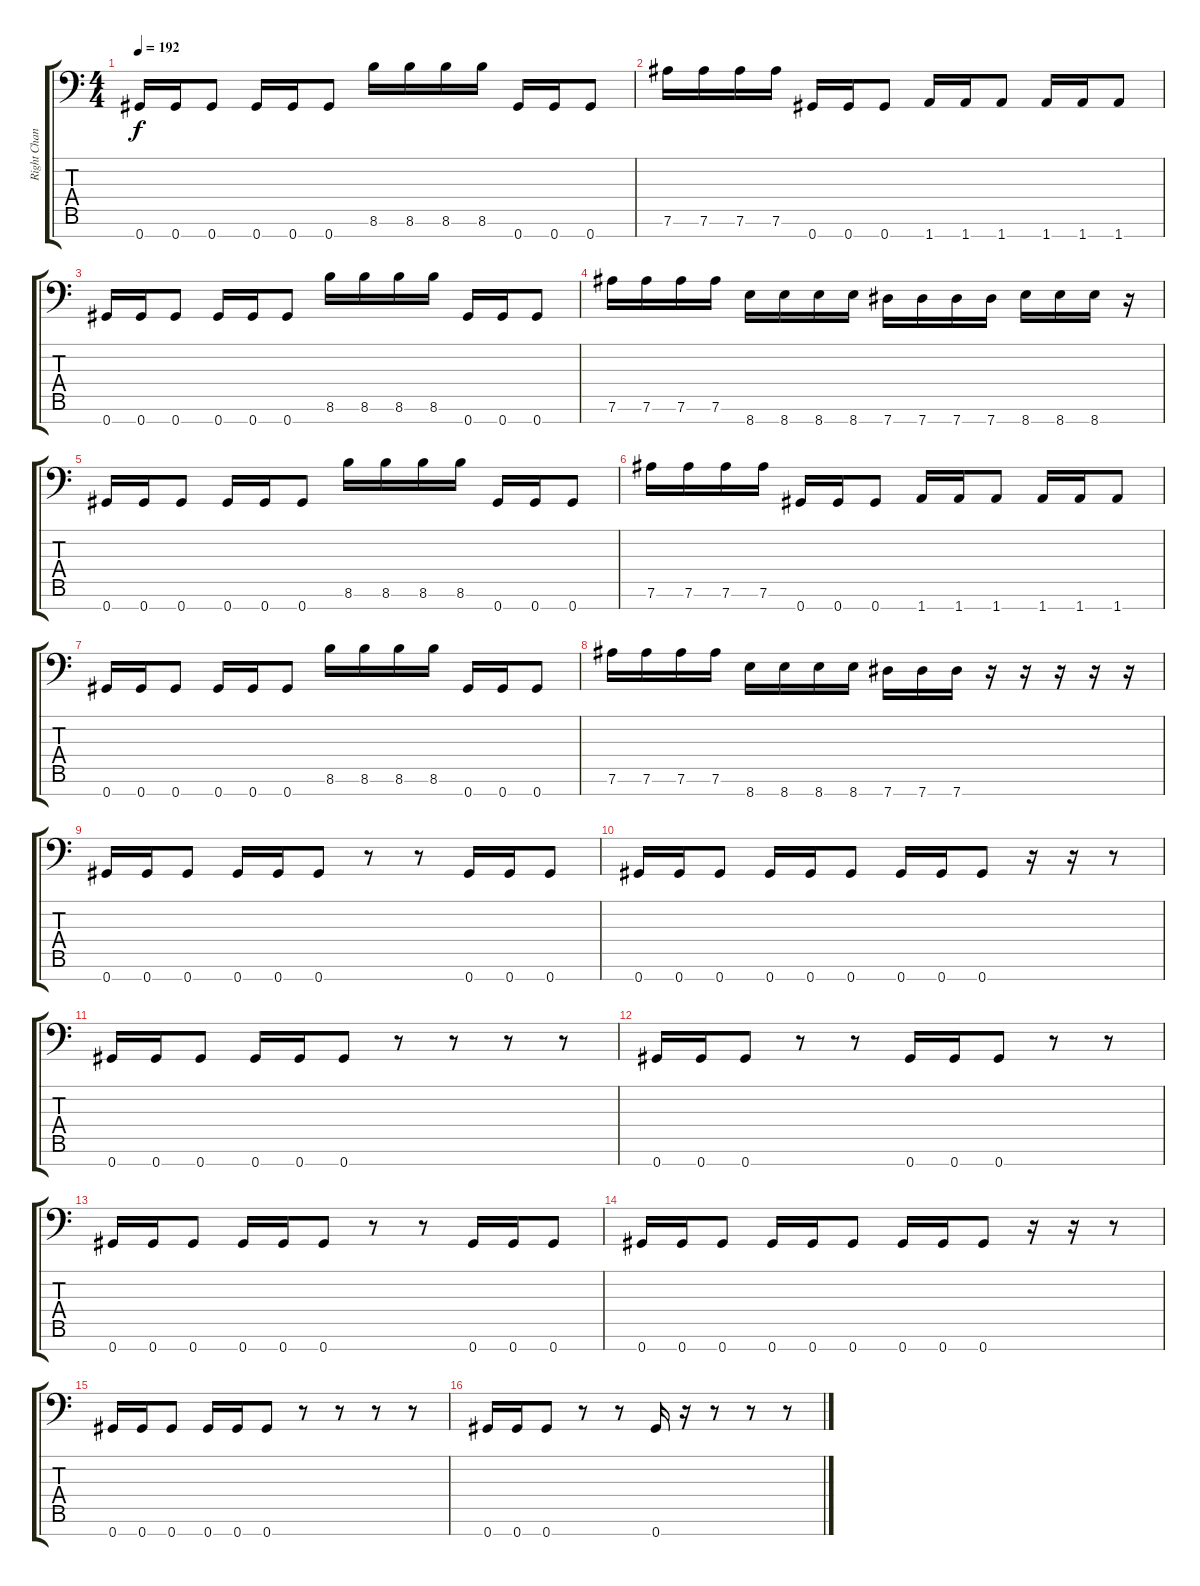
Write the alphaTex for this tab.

\track ("Right Channel" "Right Chan") {instrument distortionguitar}
\staff {score tabs}
\tuning (Eb4 Bb3 Gb3 Db3 Ab2 Eb2 Ab1) {hide}
\ts (4 4)
\tempo 192
\clef f4
\ks c
0.7.16{dy f instrument distortionguitar} 0.7.16 0.7.8 0.7.16 0.7.16 0.7.8 8.6.16 8.6.16 8.6.16 8.6.16 0.7.16 0.7.16 0.7.8 |
7.6.16 7.6.16 7.6.16 7.6.16 0.7.16 0.7.16 0.7.8 1.7.16 1.7.16 1.7.8 1.7.16 1.7.16 1.7.8 |
0.7.16 0.7.16 0.7.8 0.7.16 0.7.16 0.7.8 8.6.16 8.6.16 8.6.16 8.6.16 0.7.16 0.7.16 0.7.8 |
7.6.16 7.6.16 7.6.16 7.6.16 8.7.16 8.7.16 8.7.16 8.7.16 7.7.16 7.7.16 7.7.16 7.7.16 8.7.16 8.7.16 8.7.16 r.16 |
0.7.16 0.7.16 0.7.8 0.7.16 0.7.16 0.7.8 8.6.16 8.6.16 8.6.16 8.6.16 0.7.16 0.7.16 0.7.8 |
7.6.16 7.6.16 7.6.16 7.6.16 0.7.16 0.7.16 0.7.8 1.7.16 1.7.16 1.7.8 1.7.16 1.7.16 1.7.8 |
0.7.16 0.7.16 0.7.8 0.7.16 0.7.16 0.7.8 8.6.16 8.6.16 8.6.16 8.6.16 0.7.16 0.7.16 0.7.8 |
7.6.16 7.6.16 7.6.16 7.6.16 8.7.16 8.7.16 8.7.16 8.7.16 7.7.16 7.7.16 7.7.16 r.16 r.16 r.16 r.16 r.16 |
0.7.16 0.7.16 0.7.8 0.7.16 0.7.16 0.7.8 r.8 r.8 0.7.16 0.7.16 0.7.8 |
0.7.16 0.7.16 0.7.8 0.7.16 0.7.16 0.7.8 0.7.16 0.7.16 0.7.8 r.16 r.16 r.8 |
0.7.16 0.7.16 0.7.8 0.7.16 0.7.16 0.7.8 r.8 r.8 r.8 r.8 |
0.7.16 0.7.16 0.7.8 r.8 r.8 0.7.16 0.7.16 0.7.8 r.8 r.8 |
0.7.16 0.7.16 0.7.8 0.7.16 0.7.16 0.7.8 r.8 r.8 0.7.16 0.7.16 0.7.8 |
0.7.16 0.7.16 0.7.8 0.7.16 0.7.16 0.7.8 0.7.16 0.7.16 0.7.8 r.16 r.16 r.8 |
0.7.16 0.7.16 0.7.8 0.7.16 0.7.16 0.7.8 r.8 r.8 r.8 r.8 |
0.7.16 0.7.16 0.7.8 r.8 r.8 0.7.16 r.16 r.8 r.8 r.8
